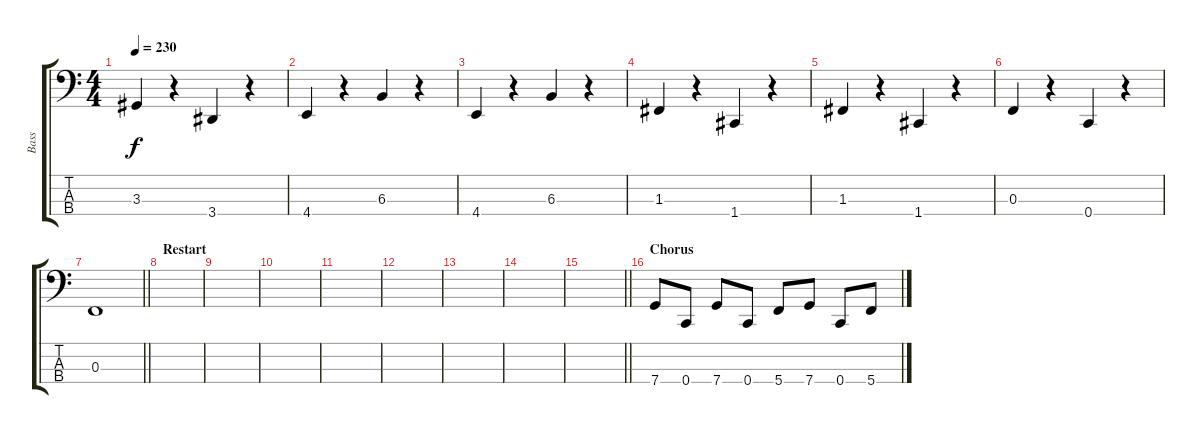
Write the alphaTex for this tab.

\track ("Bass" "Bass") {instrument electricbasspick}
\staff {score tabs}
\tuning (Eb2 Bb1 F1 C1) {hide}
\ts (4 4)
\tempo 230
\clef f4
\ks c
3.3.4{dy f} r.4 3.4.4 r.4 |
4.4.4 r.4 6.3.4 r.4 |
4.4.4 r.4 6.3.4 r.4 |
1.3.4 r.4 1.4.4 r.4 |
1.3.4 r.4 1.4.4 r.4 |
0.3.4 r.4 0.4.4 r.4 |
\barLineRight lightlight
0.3.1 |
\section ("" "Restart")
|
|
|
|
|
|
|
\barLineRight lightlight
|
\section ("" "Chorus")
7.4.8 0.4.8 7.4.8 0.4.8 5.4.8 7.4.8 0.4.8 5.4.8
